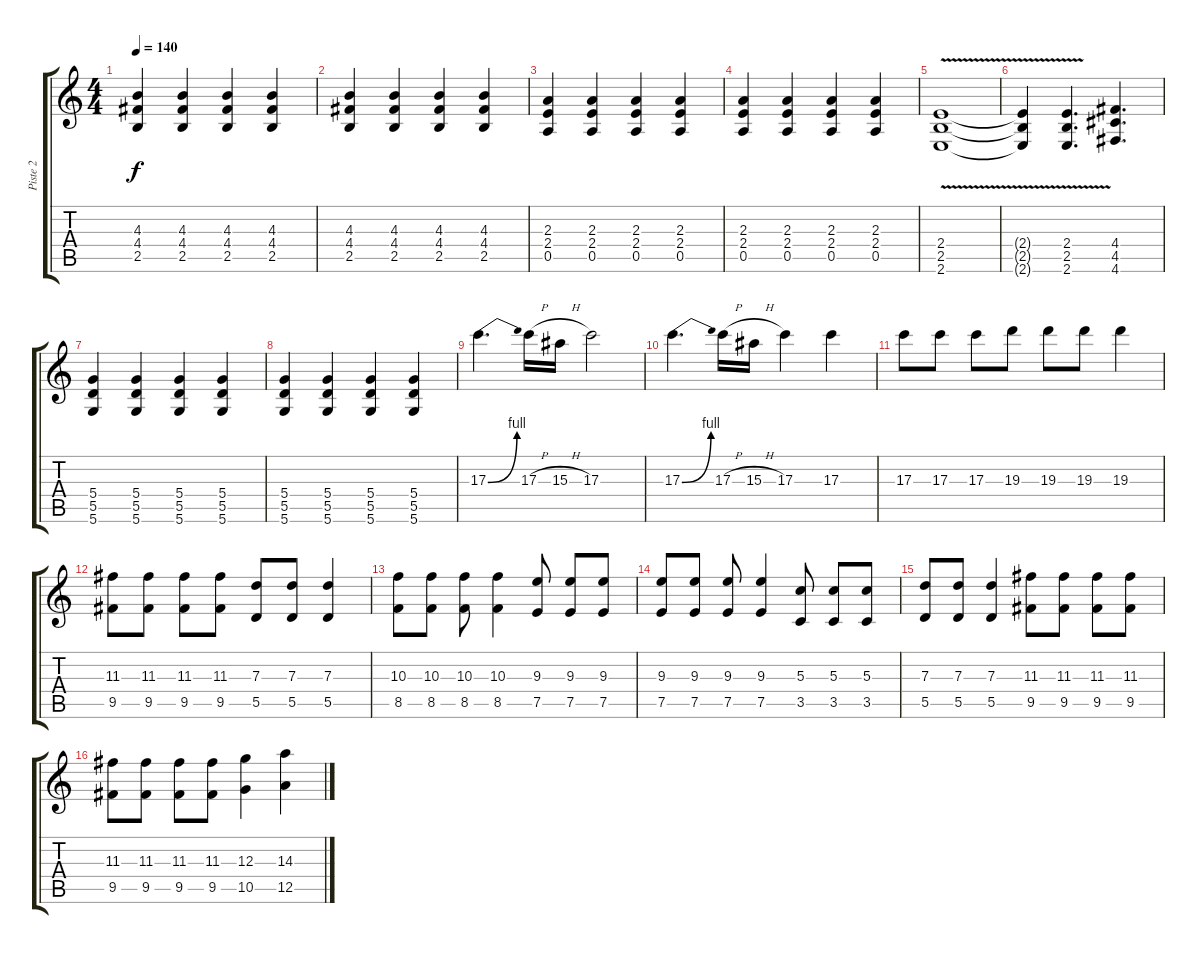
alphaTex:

\track ("Piste 2" "Piste 2") {instrument distortionguitar}
\staff {score tabs}
\tuning (E4 B3 G3 D3 A2 D2) {hide}
\ts (4 4)
\tempo 140
\clef g2
\ks c
(4.3 4.4 2.5).4{dy f} (4.3 4.4 2.5).4 (4.3 4.4 2.5).4 (4.3 4.4 2.5).4 |
(4.3 4.4 2.5).4 (4.3 4.4 2.5).4 (4.3 4.4 2.5).4 (4.3 4.4 2.5).4 |
(2.3 2.4 0.5).4 (2.3 2.4 0.5).4 (2.3 2.4 0.5).4 (2.3 2.4 0.5).4 |
(2.3 2.4 0.5).4 (2.3 2.4 0.5).4 (2.3 2.4 0.5).4 (2.3 2.4 0.5).4 |
(2.4{v} 2.5{v} 2.6{v}).1 |
(2.4{t} 2.5{t} 2.6{t}).4 (2.4 2.5 2.6{v}).4{d} (4.4 4.5 4.6).4{d} |
(5.4 5.5 5.6).4 (5.4 5.5 5.6).4 (5.4 5.5 5.6).4 (5.4 5.5 5.6).4 |
(5.4 5.5 5.6).4 (5.4 5.5 5.6).4 (5.4 5.5 5.6).4 (5.4 5.5 5.6).4 |
17.3{be (bend 0 0 60 4)}.4{d} 17.3{h}.16 15.3{h}.16 17.3.2 |
17.3{be (bend 0 0 60 4)}.4{d} 17.3{h}.16 15.3{h}.16 17.3.4 17.3.4 |
17.3.8 17.3.8 17.3.8 19.3.8 19.3.8 19.3.8 19.3.4 |
(11.3 9.5).8 (11.3 9.5).8 (11.3 9.5).8 (11.3 9.5).8 (7.3 5.5).8 (7.3 5.5).8 (7.3 5.5).4 |
(10.3 8.5).8 (10.3 8.5).8 (10.3 8.5).8 (10.3 8.5).4 (9.3 7.5).8 (9.3 7.5).8 (9.3 7.5).8 |
(9.3 7.5).8 (9.3 7.5).8 (9.3 7.5).8 (9.3 7.5).4 (5.3 3.5).8 (5.3 3.5).8 (5.3 3.5).8 |
(7.3 5.5).8 (7.3 5.5).8 (7.3 5.5).4 (11.3 9.5).8 (11.3 9.5).8 (11.3 9.5).8 (11.3 9.5).8 |
(11.3 9.5).8 (11.3 9.5).8 (11.3 9.5).8 (11.3 9.5).8 (12.3 10.5).4 (14.3 12.5).4
